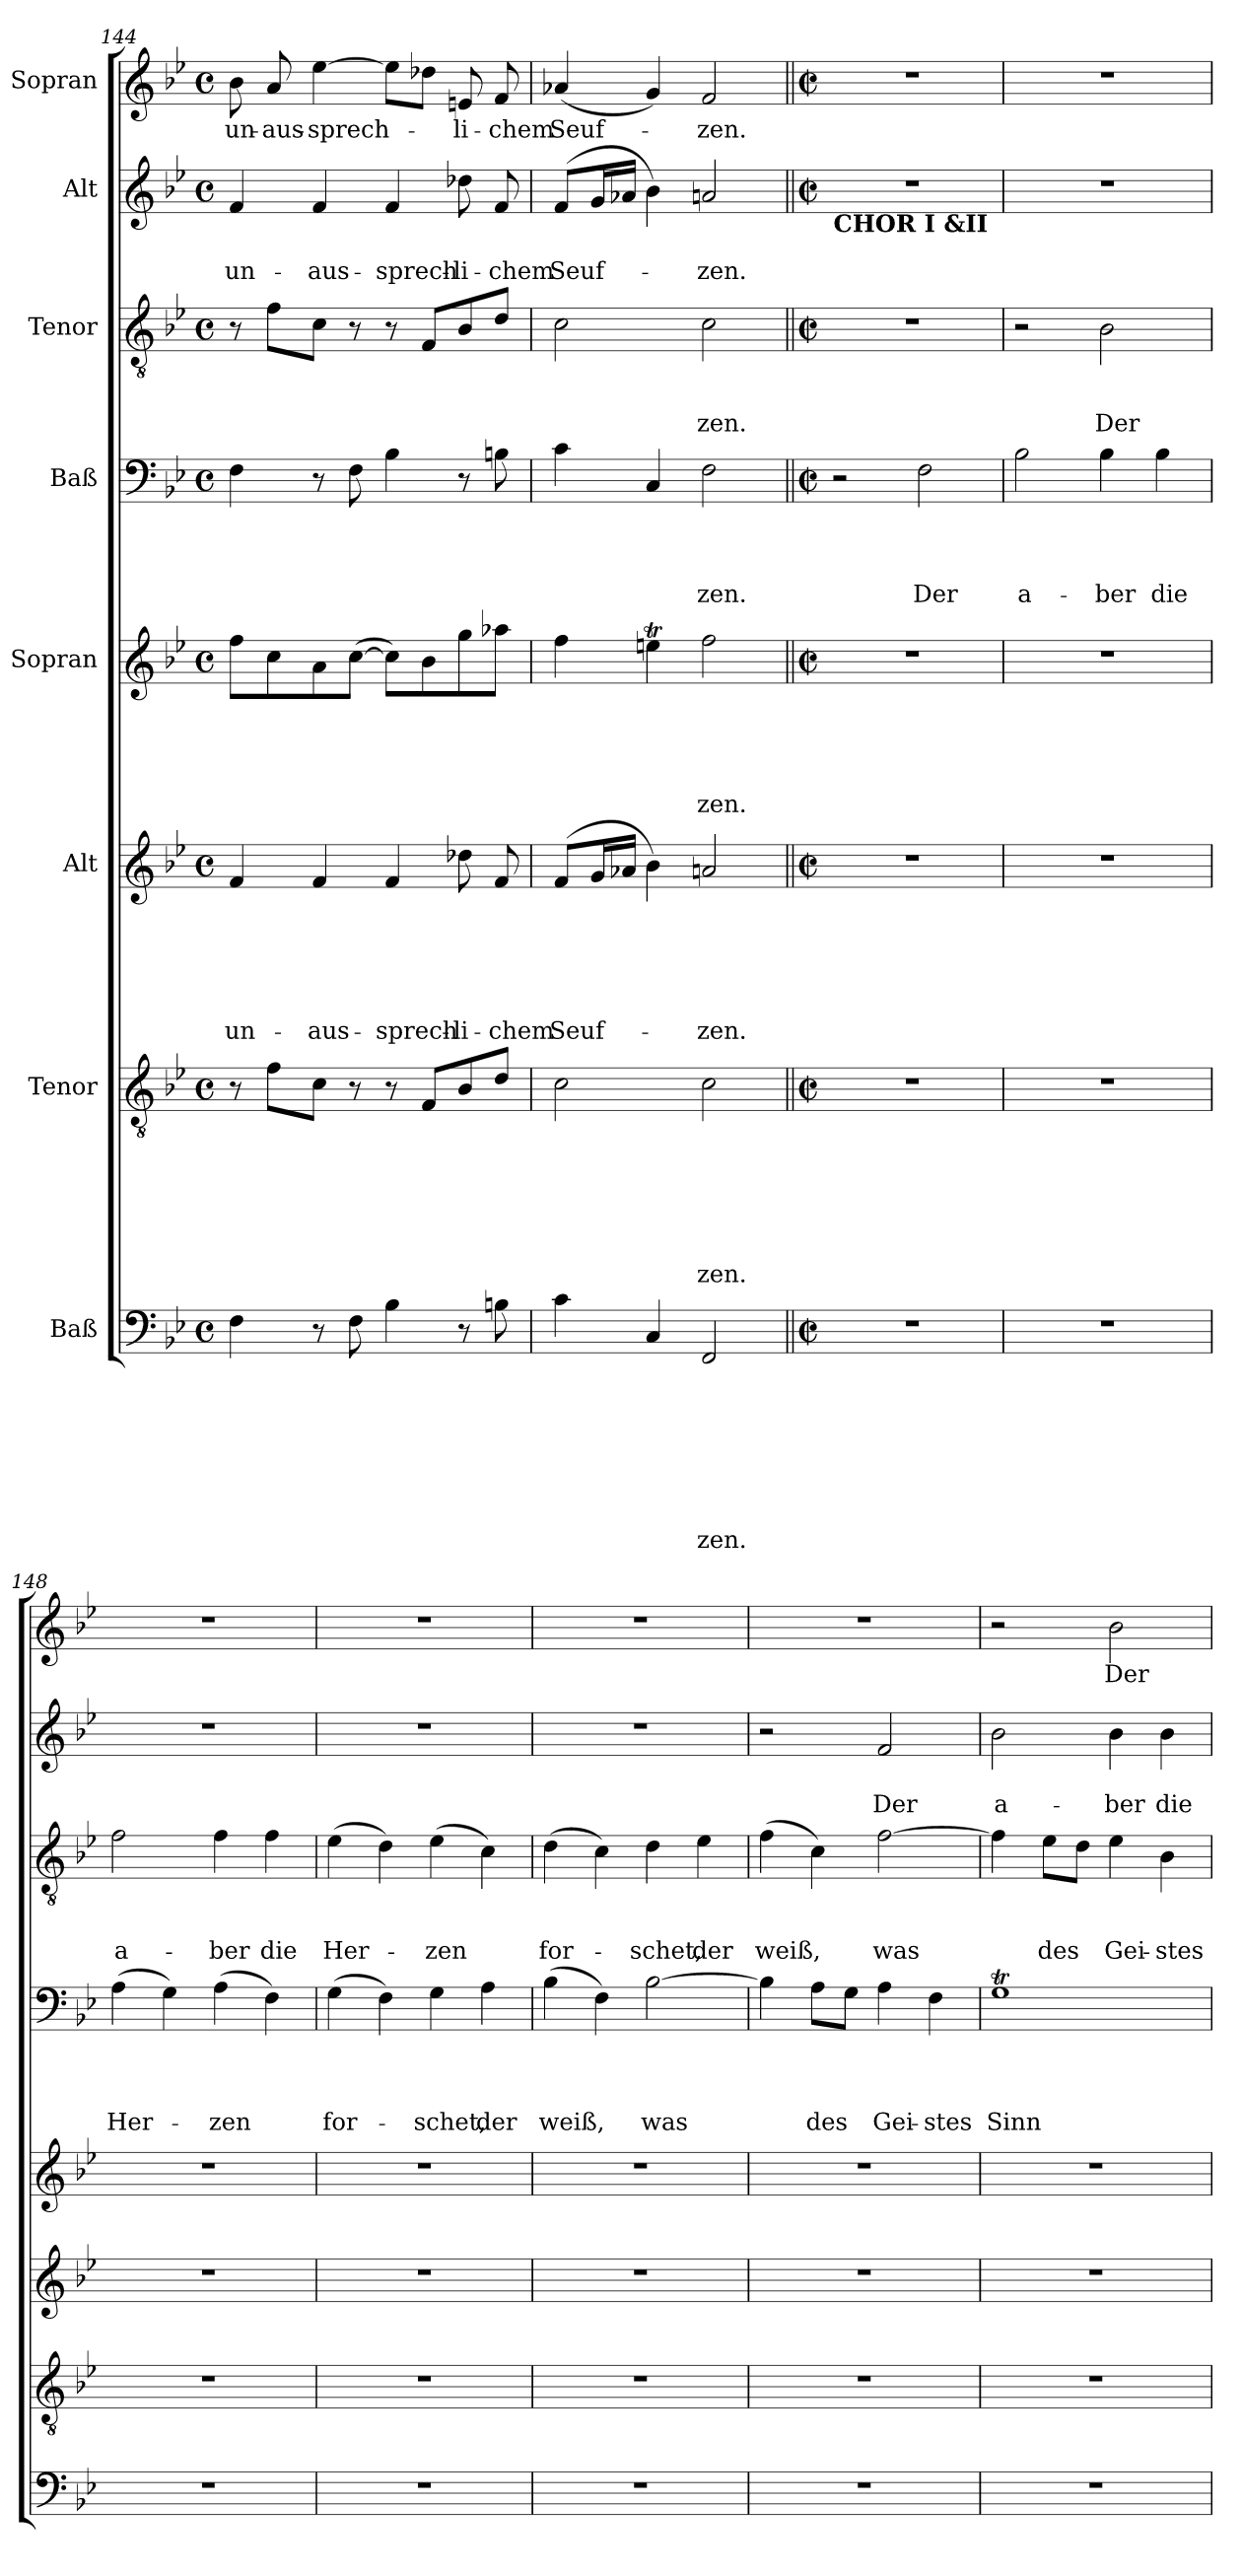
**kern	**text	**text	**text	**text	**text	**text	**text	**text	**kern	**text	**text	**text	**text	**text	**text	**text	**kern	**text	**text	**text	**text	**text	**text	**kern	**text	**text	**text	**text	**text	**kern	**text	**text	**text	**text	**kern	**text	**text	**text	**kern	**text	**text	**kern	**text
*part8	*part8	*part8	*part8	*part8	*part8	*part8	*part8	*part8	*part7	*part7	*part7	*part7	*part7	*part7	*part7	*part7	*part6	*part6	*part6	*part6	*part6	*part6	*part6	*part5	*part5	*part5	*part5	*part5	*part5	*part4	*part4	*part4	*part4	*part4	*part3	*part3	*part3	*part3	*part2	*part2	*part2	*part1	*part1
*staff8	*staff8	*staff8	*staff8	*staff8	*staff8	*staff8	*staff8	*staff8	*staff7	*staff7	*staff7	*staff7	*staff7	*staff7	*staff7	*staff7	*staff6	*staff6	*staff6	*staff6	*staff6	*staff6	*staff6	*staff5	*staff5	*staff5	*staff5	*staff5	*staff5	*staff4	*staff4	*staff4	*staff4	*staff4	*staff3	*staff3	*staff3	*staff3	*staff2	*staff2	*staff2	*staff1	*staff1
*I"Baß	*	*	*	*	*	*	*	*	*I"Tenor	*	*	*	*	*	*	*	*I"Alt	*	*	*	*	*	*	*I"Sopran	*	*	*	*	*	*I"Baß	*	*	*	*	*I"Tenor	*	*	*	*I"Alt	*	*	*I"Sopran	*
*clefF4	*	*	*	*	*	*	*	*	*clefGv2	*	*	*	*	*	*	*	*clefG2	*	*	*	*	*	*	*clefG2	*	*	*	*	*	*clefF4	*	*	*	*	*clefGv2	*	*	*	*clefG2	*	*	*clefG2	*
*k[b-e-]	*	*	*	*	*	*	*	*	*k[b-e-]	*	*	*	*	*	*	*	*k[b-e-]	*	*	*	*	*	*	*k[b-e-]	*	*	*	*	*	*k[b-e-]	*	*	*	*	*k[b-e-]	*	*	*	*k[b-e-]	*	*	*k[b-e-]	*
*B-:	*	*	*	*	*	*	*	*	*B-:	*	*	*	*	*	*	*	*B-:	*	*	*	*	*	*	*B-:	*	*	*	*	*	*B-:	*	*	*	*	*B-:	*	*	*	*B-:	*	*	*B-:	*
*M4/4	*	*	*	*	*	*	*	*	*M4/4	*	*	*	*	*	*	*	*M4/4	*	*	*	*	*	*	*M4/4	*	*	*	*	*	*M4/4	*	*	*	*	*M4/4	*	*	*	*M4/4	*	*	*M4/4	*
*met(c)	*	*	*	*	*	*	*	*	*met(c)	*	*	*	*	*	*	*	*met(c)	*	*	*	*	*	*	*met(c)	*	*	*	*	*	*met(c)	*	*	*	*	*met(c)	*	*	*	*met(c)	*	*	*met(c)	*
=144	=144	=144	=144	=144	=144	=144	=144	=144	=144	=144	=144	=144	=144	=144	=144	=144	=144	=144	=144	=144	=144	=144	=144	=144	=144	=144	=144	=144	=144	=144	=144	=144	=144	=144	=144	=144	=144	=144	=144	=144	=144	=144	=144
4F!\	.	.	.	.	.	.	.	.	8r	.	.	.	.	.	.	.	4f!/	.	.	.	.	.	un-	8ff!\L	.	.	.	.	.	4F!\	.	.	.	.	8r	.	.	.	4f!/	.	un-	8b-!\	un-
.	.	.	.	.	.	.	.	.	8f!\L	.	.	.	.	.	.	.	.	.	.	.	.	.	.	8cc!\	.	.	.	.	.	.	.	.	.	.	8f!\L	.	.	.	.	.	.	8a!/	-aus-
8r	.	.	.	.	.	.	.	.	8c!\J	.	.	.	.	.	.	.	4f!/	.	.	.	.	.	-aus-	8a!\	.	.	.	.	.	8r	.	.	.	.	8c!\J	.	.	.	4f!/	.	-aus-	[4ee-!\	-sprech-
8F!\	.	.	.	.	.	.	.	.	8r	.	.	.	.	.	.	.	.	.	.	.	.	.	.	([8cc!\J	.	.	.	.	.	8F!\	.	.	.	.	8r	.	.	.	.	.	.	.	.
4B-!\	.	.	.	.	.	.	.	.	8r	.	.	.	.	.	.	.	4f!/	.	.	.	.	.	-sprech-	8cc!\L])	.	.	.	.	.	4B-!\	.	.	.	.	8r	.	.	.	4f!/	.	-sprech-	8ee-!\L]	.
.	.	.	.	.	.	.	.	.	8F!/L	.	.	.	.	.	.	.	.	.	.	.	.	.	.	8b-!\	.	.	.	.	.	.	.	.	.	.	8F!/L	.	.	.	.	.	.	8dd-X!\J	.
8r	.	.	.	.	.	.	.	.	8B-!/	.	.	.	.	.	.	.	8dd-X!\	.	.	.	.	.	-li-	8gg!\	.	.	.	.	.	8r	.	.	.	.	8B-!/	.	.	.	8dd-X!\	.	-li-	8en!/	-li-
8Bn!\	.	.	.	.	.	.	.	.	8d!/J	.	.	.	.	.	.	.	8f!/	.	.	.	.	.	-chem	8aa-X!\J	.	.	.	.	.	8Bn!\	.	.	.	.	8d!/J	.	.	.	8f!/	.	-chem	8f!/	-chem
=145	=145	=145	=145	=145	=145	=145	=145	=145	=145	=145	=145	=145	=145	=145	=145	=145	=145	=145	=145	=145	=145	=145	=145	=145	=145	=145	=145	=145	=145	=145	=145	=145	=145	=145	=145	=145	=145	=145	=145	=145	=145	=145	=145
4c!\	.	.	.	.	.	.	.	.	2c!\	.	.	.	.	.	.	.	(8f!/L	.	.	.	.	.	Seuf-	4ff!\	.	.	.	.	.	4c!\	.	.	.	.	2c!\	.	.	.	(8f!/L	.	Seuf-	(4a-X!/	Seuf-
.	.	.	.	.	.	.	.	.	.	.	.	.	.	.	.	.	16g!/L	.	.	.	.	.	.	.	.	.	.	.	.	.	.	.	.	.	.	.	.	.	16g!/L	.	.	.	.
.	.	.	.	.	.	.	.	.	.	.	.	.	.	.	.	.	16a-X!/JJ	.	.	.	.	.	.	.	.	.	.	.	.	.	.	.	.	.	.	.	.	.	16a-X!/JJ	.	.	.	.
4C!/	.	.	.	.	.	.	.	.	.	.	.	.	.	.	.	.	4b-!\)	.	.	.	.	.	.	4eent!\	.	.	.	.	.	4C!/	.	.	.	.	.	.	.	.	4b-!\)	.	.	4g!/)	.
2FF!/	.	.	.	.	.	.	.	-zen.	2c!\	.	.	.	.	.	.	-zen.	2an!/	.	.	.	.	.	-zen.	2ff!\	.	.	.	.	-zen.	2F!\	.	.	.	-zen.	2c!\	.	.	-zen.	2an!/	.	-zen.	2f!/	-zen.
!!LO:LB:g=z
=146||	=146||	=146||	=146||	=146||	=146||	=146||	=146||	=146||	=146||	=146||	=146||	=146||	=146||	=146||	=146||	=146||	=146||	=146||	=146||	=146||	=146||	=146||	=146||	=146||	=146||	=146||	=146||	=146||	=146||	=146||	=146||	=146||	=146||	=146||	=146||	=146||	=146||	=146||	=146||	=146||	=146||	=146||	=146||
*M2/2	*	*	*	*	*	*	*	*	*M2/2	*	*	*	*	*	*	*	*M2/2	*	*	*	*	*	*	*M2/2	*	*	*	*	*	*M2/2	*	*	*	*	*M2/2	*	*	*	*M2/2	*	*	*M2/2	*
*met(c|)	*	*	*	*	*	*	*	*	*met(c|)	*	*	*	*	*	*	*	*met(c|)	*	*	*	*	*	*	*met(c|)	*	*	*	*	*	*met(c|)	*	*	*	*	*met(c|)	*	*	*	*met(c|)	*	*	*met(c|)	*
!	!	!	!	!	!	!	!	!	!	!	!	!	!	!	!	!	!	!	!	!	!	!	!	!	!	!	!	!	!	!	!	!	!	!	!	!	!	!	!LO:TX:b:B:t=CHOR I &II	!	!	!	!
1r	.	.	.	.	.	.	.	.	1r	.	.	.	.	.	.	.	1r	.	.	.	.	.	.	1r	.	.	.	.	.	2r	.	.	.	.	1r	.	.	.	1r	.	.	1r	.
.	.	.	.	.	.	.	.	.	.	.	.	.	.	.	.	.	.	.	.	.	.	.	.	.	.	.	.	.	.	2F!\	.	.	.	Der	.	.	.	.	.	.	.	.	.
=147	=147	=147	=147	=147	=147	=147	=147	=147	=147	=147	=147	=147	=147	=147	=147	=147	=147	=147	=147	=147	=147	=147	=147	=147	=147	=147	=147	=147	=147	=147	=147	=147	=147	=147	=147	=147	=147	=147	=147	=147	=147	=147	=147
1r	.	.	.	.	.	.	.	.	1r	.	.	.	.	.	.	.	1r	.	.	.	.	.	.	1r	.	.	.	.	.	2B-!\	.	.	.	a-	2r	.	.	.	1r	.	.	1r	.
.	.	.	.	.	.	.	.	.	.	.	.	.	.	.	.	.	.	.	.	.	.	.	.	.	.	.	.	.	.	4B-!\	.	.	.	-ber	2B-!\	.	.	Der	.	.	.	.	.
.	.	.	.	.	.	.	.	.	.	.	.	.	.	.	.	.	.	.	.	.	.	.	.	.	.	.	.	.	.	4B-!\	.	.	.	die	.	.	.	.	.	.	.	.	.
=148	=148	=148	=148	=148	=148	=148	=148	=148	=148	=148	=148	=148	=148	=148	=148	=148	=148	=148	=148	=148	=148	=148	=148	=148	=148	=148	=148	=148	=148	=148	=148	=148	=148	=148	=148	=148	=148	=148	=148	=148	=148	=148	=148
1r	.	.	.	.	.	.	.	.	1r	.	.	.	.	.	.	.	1r	.	.	.	.	.	.	1r	.	.	.	.	.	(4A!\	.	.	.	Her-	2f!\	.	.	a-	1r	.	.	1r	.
.	.	.	.	.	.	.	.	.	.	.	.	.	.	.	.	.	.	.	.	.	.	.	.	.	.	.	.	.	.	4G!\)	.	.	.	.	.	.	.	.	.	.	.	.	.
.	.	.	.	.	.	.	.	.	.	.	.	.	.	.	.	.	.	.	.	.	.	.	.	.	.	.	.	.	.	(4A!\	.	.	.	-zen	4f!\	.	.	-ber	.	.	.	.	.
.	.	.	.	.	.	.	.	.	.	.	.	.	.	.	.	.	.	.	.	.	.	.	.	.	.	.	.	.	.	4F!\)	.	.	.	.	4f!\	.	.	die	.	.	.	.	.
=149	=149	=149	=149	=149	=149	=149	=149	=149	=149	=149	=149	=149	=149	=149	=149	=149	=149	=149	=149	=149	=149	=149	=149	=149	=149	=149	=149	=149	=149	=149	=149	=149	=149	=149	=149	=149	=149	=149	=149	=149	=149	=149	=149
1r	.	.	.	.	.	.	.	.	1r	.	.	.	.	.	.	.	1r	.	.	.	.	.	.	1r	.	.	.	.	.	(4G!\	.	.	.	for-	(4e-!\	.	.	Her-	1r	.	.	1r	.
.	.	.	.	.	.	.	.	.	.	.	.	.	.	.	.	.	.	.	.	.	.	.	.	.	.	.	.	.	.	4F!\)	.	.	.	.	4d!\)	.	.	.	.	.	.	.	.
.	.	.	.	.	.	.	.	.	.	.	.	.	.	.	.	.	.	.	.	.	.	.	.	.	.	.	.	.	.	4G!\	.	.	.	-schet,	(4e-!\	.	.	-zen	.	.	.	.	.
.	.	.	.	.	.	.	.	.	.	.	.	.	.	.	.	.	.	.	.	.	.	.	.	.	.	.	.	.	.	4A!\	.	.	.	der	4c!\)	.	.	.	.	.	.	.	.
=150	=150	=150	=150	=150	=150	=150	=150	=150	=150	=150	=150	=150	=150	=150	=150	=150	=150	=150	=150	=150	=150	=150	=150	=150	=150	=150	=150	=150	=150	=150	=150	=150	=150	=150	=150	=150	=150	=150	=150	=150	=150	=150	=150
1r	.	.	.	.	.	.	.	.	1r	.	.	.	.	.	.	.	1r	.	.	.	.	.	.	1r	.	.	.	.	.	(4B-!\	.	.	.	weiß,	(4d!\	.	.	for-	1r	.	.	1r	.
.	.	.	.	.	.	.	.	.	.	.	.	.	.	.	.	.	.	.	.	.	.	.	.	.	.	.	.	.	.	4F!\)	.	.	.	.	4c!\)	.	.	.	.	.	.	.	.
.	.	.	.	.	.	.	.	.	.	.	.	.	.	.	.	.	.	.	.	.	.	.	.	.	.	.	.	.	.	[2B-!\	.	.	.	was	4d!\	.	.	-schet,	.	.	.	.	.
.	.	.	.	.	.	.	.	.	.	.	.	.	.	.	.	.	.	.	.	.	.	.	.	.	.	.	.	.	.	.	.	.	.	.	4e-!\	.	.	der	.	.	.	.	.
!!LO:LB:g=z
=151	=151	=151	=151	=151	=151	=151	=151	=151	=151	=151	=151	=151	=151	=151	=151	=151	=151	=151	=151	=151	=151	=151	=151	=151	=151	=151	=151	=151	=151	=151	=151	=151	=151	=151	=151	=151	=151	=151	=151	=151	=151	=151	=151
1r	.	.	.	.	.	.	.	.	1r	.	.	.	.	.	.	.	1r	.	.	.	.	.	.	1r	.	.	.	.	.	4B-!\]	.	.	.	.	(4f!\	.	.	weiß,	2r	.	.	1r	.
.	.	.	.	.	.	.	.	.	.	.	.	.	.	.	.	.	.	.	.	.	.	.	.	.	.	.	.	.	.	8A!\L	.	.	.	des	4c!\)	.	.	.	.	.	.	.	.
.	.	.	.	.	.	.	.	.	.	.	.	.	.	.	.	.	.	.	.	.	.	.	.	.	.	.	.	.	.	8G!\J	.	.	.	.	.	.	.	.	.	.	.	.	.
.	.	.	.	.	.	.	.	.	.	.	.	.	.	.	.	.	.	.	.	.	.	.	.	.	.	.	.	.	.	4A!\	.	.	.	Gei-	[2f!\	.	.	was	2f!/	.	Der	.	.
.	.	.	.	.	.	.	.	.	.	.	.	.	.	.	.	.	.	.	.	.	.	.	.	.	.	.	.	.	.	4F!\	.	.	.	-stes	.	.	.	.	.	.	.	.	.
=152	=152	=152	=152	=152	=152	=152	=152	=152	=152	=152	=152	=152	=152	=152	=152	=152	=152	=152	=152	=152	=152	=152	=152	=152	=152	=152	=152	=152	=152	=152	=152	=152	=152	=152	=152	=152	=152	=152	=152	=152	=152	=152	=152
1r	.	.	.	.	.	.	.	.	1r	.	.	.	.	.	.	.	1r	.	.	.	.	.	.	1r	.	.	.	.	.	1GT!	.	.	.	Sinn	4f!\]	.	.	.	2b-!\	.	a-	2r	.
.	.	.	.	.	.	.	.	.	.	.	.	.	.	.	.	.	.	.	.	.	.	.	.	.	.	.	.	.	.	.	.	.	.	.	8e-!\L	.	.	des	.	.	.	.	.
.	.	.	.	.	.	.	.	.	.	.	.	.	.	.	.	.	.	.	.	.	.	.	.	.	.	.	.	.	.	.	.	.	.	.	8d!\J	.	.	.	.	.	.	.	.
.	.	.	.	.	.	.	.	.	.	.	.	.	.	.	.	.	.	.	.	.	.	.	.	.	.	.	.	.	.	.	.	.	.	.	4e-!\	.	.	Gei-	4b-!\	.	-ber	2b-!\	Der
.	.	.	.	.	.	.	.	.	.	.	.	.	.	.	.	.	.	.	.	.	.	.	.	.	.	.	.	.	.	.	.	.	.	.	4B-!\	.	.	-stes	4b-!\	.	die	.	.
=	=	=	=	=	=	=	=	=	=	=	=	=	=	=	=	=	=	=	=	=	=	=	=	=	=	=	=	=	=	=	=	=	=	=	=	=	=	=	=	=	=	=	=
*-	*-	*-	*-	*-	*-	*-	*-	*-	*-	*-	*-	*-	*-	*-	*-	*-	*-	*-	*-	*-	*-	*-	*-	*-	*-	*-	*-	*-	*-	*-	*-	*-	*-	*-	*-	*-	*-	*-	*-	*-	*-	*-	*-
